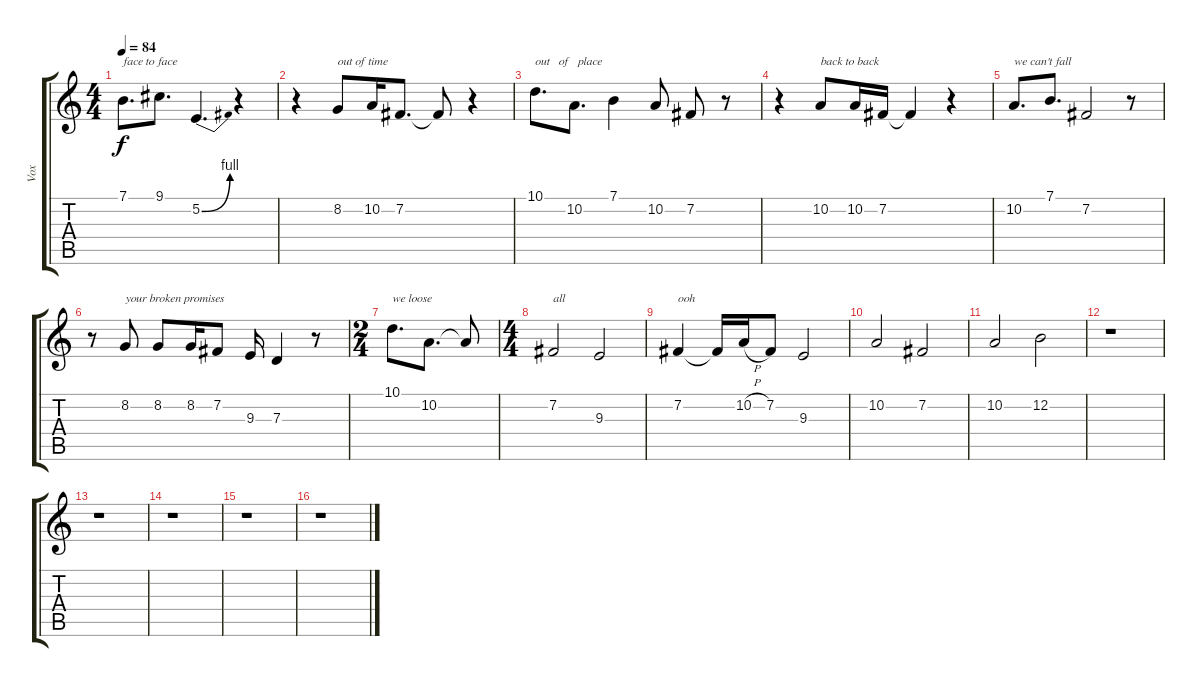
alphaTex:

\track ("Vox" "Vox") {instrument violin}
\staff {score tabs}
\tuning (E4 B3 G3 D3 A2 E2) {hide}
\ts (4 4)
\tempo 84
\clef g2
\ks c
7.1.8{d txt "face to face" dy f} 9.1.8{d} 5.2{be (bend 0 0 60 4)}.4{d} r.4 |
r.4 8.2.8{txt "out of time"} 10.2.16 7.2.8{d} 7.2{t}.8 r.4 |
10.1.8{d txt "out   of   place"} 10.2.8{d} 7.1.4 10.2.8 7.2.8 r.8 |
r.4 10.2.8{txt "back to back"} 10.2.16 7.2.16 7.2{t}.4 r.4 |
10.2.8{d txt "we can't fall"} 7.1.8{d} 7.2.2 r.8 |
r.8 8.2.8{txt "your broken promises"} 8.2.8 8.2.16 7.2.8 9.3.16 7.3.4 r.8 |
\ts (2 4)
10.1.8{d txt "we loose"} 10.2.8{d} 10.2{t}.8 |
\ts (4 4)
7.2.2{txt "all"} 9.3.2 |
7.2.4{txt "ooh"} 7.2{t}.16 10.2{h}.16 7.2.8 9.3.2 |
10.2.2 7.2.2 |
10.2.2 12.2.2 |
r.1 |
r.1 |
r.1 |
r.1 |
r.1
